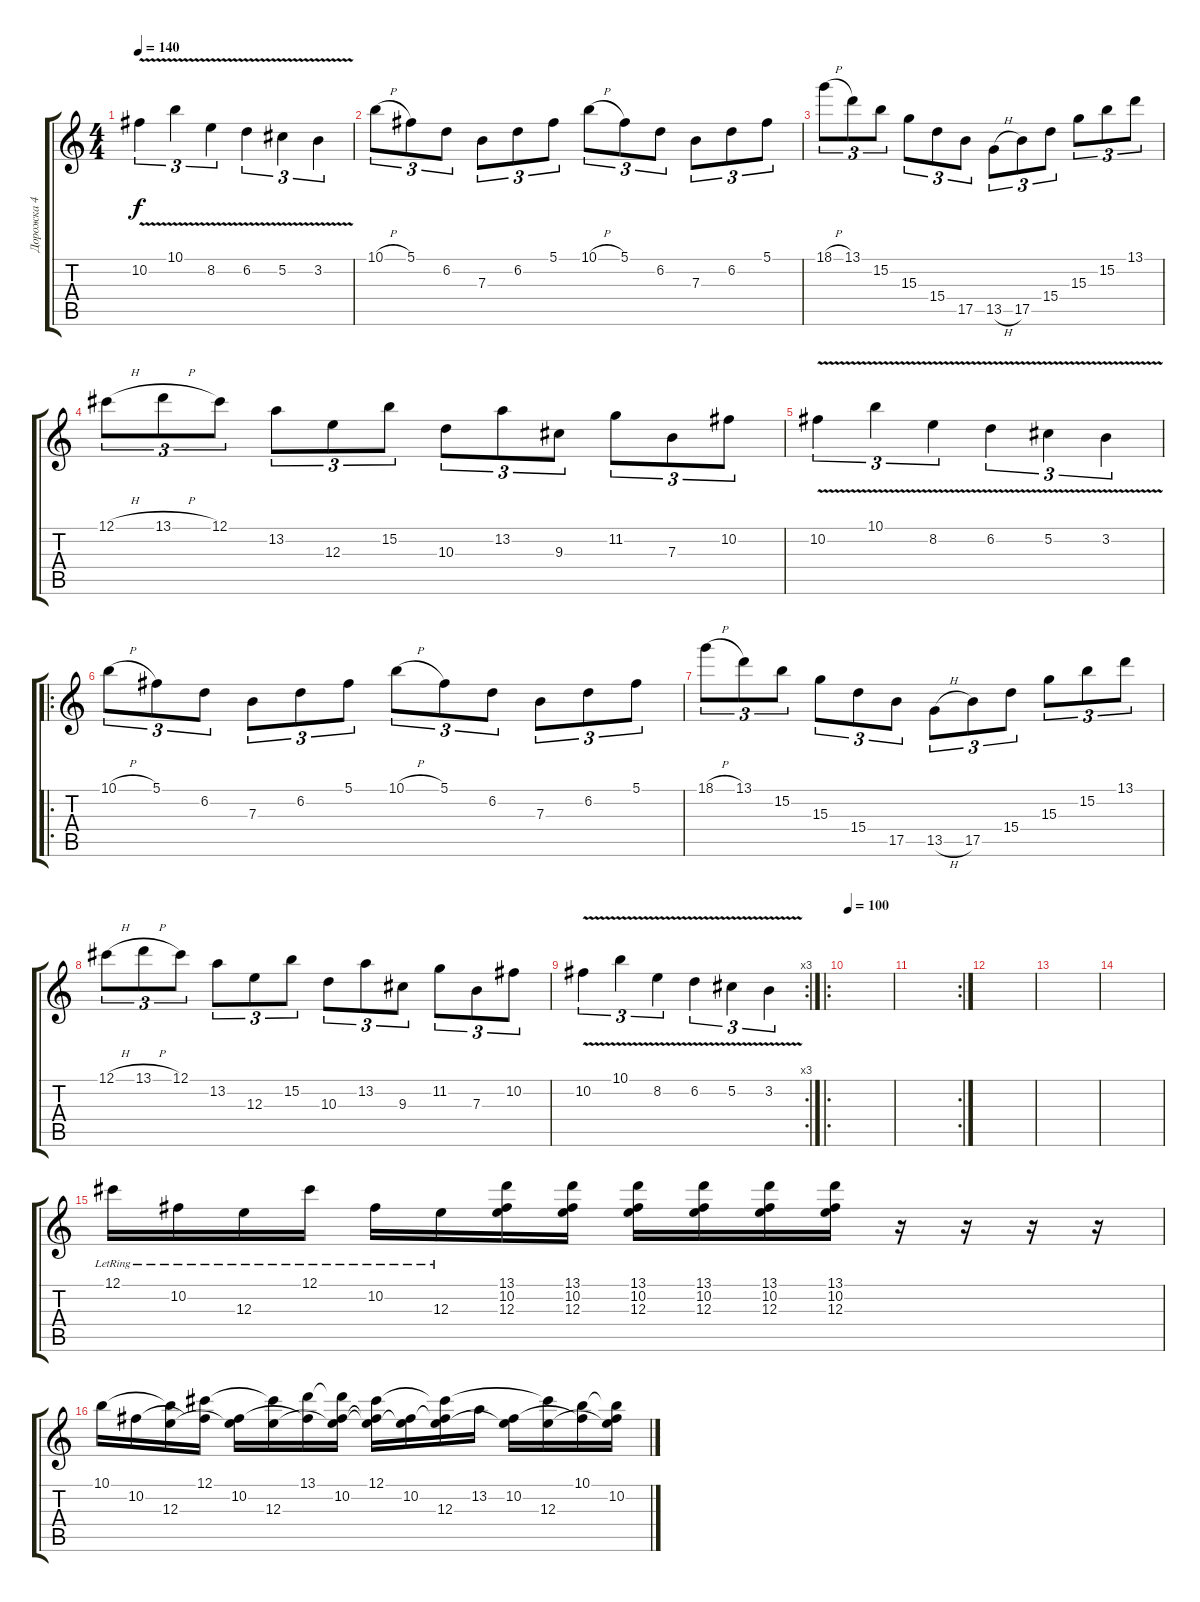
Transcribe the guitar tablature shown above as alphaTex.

\track ("Дорожка 4" "Дорожка 4") {instrument distortionguitar}
\staff {score tabs}
\tuning (Db4 Ab3 E3 B2 Gb2 B1) {hide}
\ts (4 4)
\tempo 140
\clef g2
\ks c
10.2{v}.4{tu (3 2) dy f} 10.1{v}.4{tu (3 2)} 8.2{v}.4{tu (3 2)} 6.2{v}.4{tu (3 2)} 5.2{v}.4{tu (3 2)} 3.2{v}.4{tu (3 2)} |
10.1{h}.8{tu (3 2)} 5.1.8{tu (3 2)} 6.2.8{tu (3 2)} 7.3.8{tu (3 2)} 6.2.8{tu (3 2)} 5.1.8{tu (3 2)} 10.1{h}.8{tu (3 2)} 5.1.8{tu (3 2)} 6.2.8{tu (3 2)} 7.3.8{tu (3 2)} 6.2.8{tu (3 2)} 5.1.8{tu (3 2)} |
18.1{h}.8{tu (3 2)} 13.1.8{tu (3 2)} 15.2.8{tu (3 2)} 15.3.8{tu (3 2)} 15.4.8{tu (3 2)} 17.5.8{tu (3 2)} 13.5{h}.8{tu (3 2)} 17.5.8{tu (3 2)} 15.4.8{tu (3 2)} 15.3.8{tu (3 2)} 15.2.8{tu (3 2)} 13.1.8{tu (3 2)} |
12.1{h}.8{tu (3 2)} 13.1{h}.8{tu (3 2)} 12.1.8{tu (3 2)} 13.2.8{tu (3 2)} 12.3.8{tu (3 2)} 15.2.8{tu (3 2)} 10.3.8{tu (3 2)} 13.2.8{tu (3 2)} 9.3.8{tu (3 2)} 11.2.8{tu (3 2)} 7.3.8{tu (3 2)} 10.2.8{tu (3 2)} |
10.2{v}.4{tu (3 2)} 10.1{v}.4{tu (3 2)} 8.2{v}.4{tu (3 2)} 6.2{v}.4{tu (3 2)} 5.2{v}.4{tu (3 2)} 3.2{v}.4{tu (3 2)} |
\ro
10.1{h}.8{tu (3 2)} 5.1.8{tu (3 2)} 6.2.8{tu (3 2)} 7.3.8{tu (3 2)} 6.2.8{tu (3 2)} 5.1.8{tu (3 2)} 10.1{h}.8{tu (3 2)} 5.1.8{tu (3 2)} 6.2.8{tu (3 2)} 7.3.8{tu (3 2)} 6.2.8{tu (3 2)} 5.1.8{tu (3 2)} |
18.1{h}.8{tu (3 2)} 13.1.8{tu (3 2)} 15.2.8{tu (3 2)} 15.3.8{tu (3 2)} 15.4.8{tu (3 2)} 17.5.8{tu (3 2)} 13.5{h}.8{tu (3 2)} 17.5.8{tu (3 2)} 15.4.8{tu (3 2)} 15.3.8{tu (3 2)} 15.2.8{tu (3 2)} 13.1.8{tu (3 2)} |
12.1{h}.8{tu (3 2)} 13.1{h}.8{tu (3 2)} 12.1.8{tu (3 2)} 13.2.8{tu (3 2)} 12.3.8{tu (3 2)} 15.2.8{tu (3 2)} 10.3.8{tu (3 2)} 13.2.8{tu (3 2)} 9.3.8{tu (3 2)} 11.2.8{tu (3 2)} 7.3.8{tu (3 2)} 10.2.8{tu (3 2)} |
\rc 3
10.2{v}.4{tu (3 2)} 10.1{v}.4{tu (3 2)} 8.2{v}.4{tu (3 2)} 6.2{v}.4{tu (3 2)} 5.2{v}.4{tu (3 2)} 3.2{v}.4{tu (3 2)} |
\ro
\tempo 100
|
\rc 2
|
|
|
|
12.1{lr}.16{volume 9} 10.2{lr}.16 12.3{lr}.16 12.1{lr}.16 10.2{lr}.16 12.3{lr}.16 (13.1 10.2 12.3).16 (13.1 10.2 12.3).16 (13.1 10.2 12.3).16 (13.1 10.2 12.3).16 (13.1 10.2 12.3).16 (13.1 10.2 12.3).16 r.16 r.16 r.16 r.16 |
10.1.16 10.2.16 (10.1{t} 12.3).16 (12.1 10.2{t}).16 (10.2 12.3{t}).16 (12.1{t} 12.3).16 (13.1 10.2{t}).16 (13.1{t} 10.2 12.3{t}).16 (12.1 10.2{t} 12.3{t}).16 (10.2 12.3{t}).16 (12.1{t} 10.2{t} 12.3).16 13.2.16 (10.2 12.3{t}).16 (12.1{t} 12.3).16 (10.1 10.2{t}).16 (10.1{t} 10.2 12.3{t}).16
